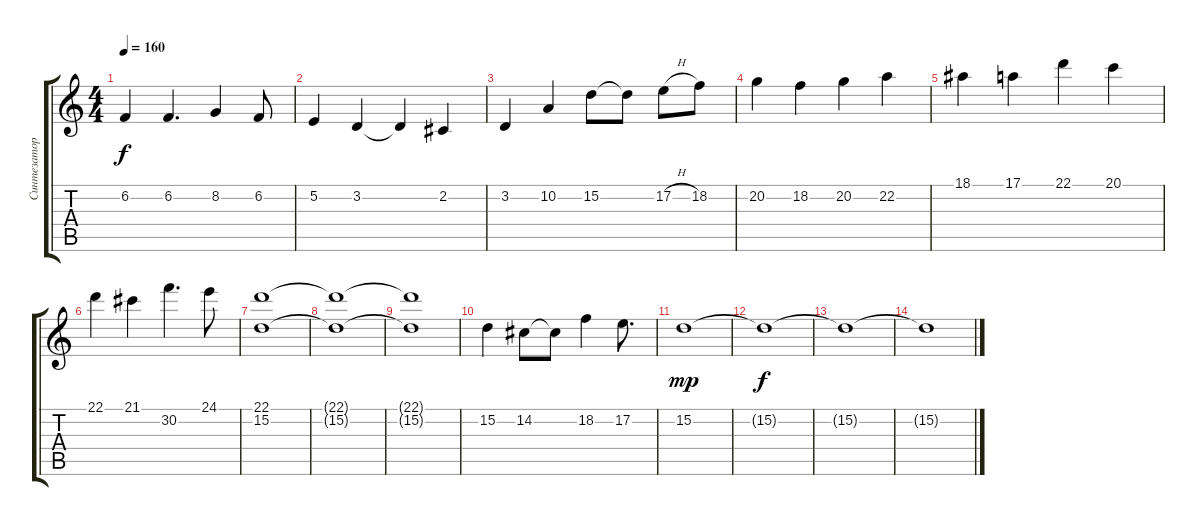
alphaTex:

\track ("Синтезатор (соло)" "Синтезатор") {instrument harpsichord}
\staff {score tabs}
\tuning (E4 B3 G3 D3 A2 E2) {hide}
\ts (4 4)
\tempo 160
\clef g2
\ks c
6.2.4{dy f} 6.2.4{d} 8.2.4 6.2.8 |
5.2.4 3.2.4 3.2{t}.4 2.2.4 |
3.2.4 10.2.4 15.2.8 15.2{t}.8 17.2{h}.8 18.2.8 |
20.2.4 18.2.4 20.2.4 22.2.4 |
18.1.4 17.1.4 22.1.4 20.1.4 |
22.1.4 21.1.4 30.2.4{d} 24.1.8 |
(22.1 15.2).1 |
(22.1{t} 15.2{t}).1 |
(22.1{t} 15.2{t}).1 |
15.2.4 14.2.8 14.2{t}.8 18.2.4 17.2.8{d} |
15.2.1{dy mp} |
15.2{t}.1{dy f} |
15.2{t}.1 |
15.2{t}.1
